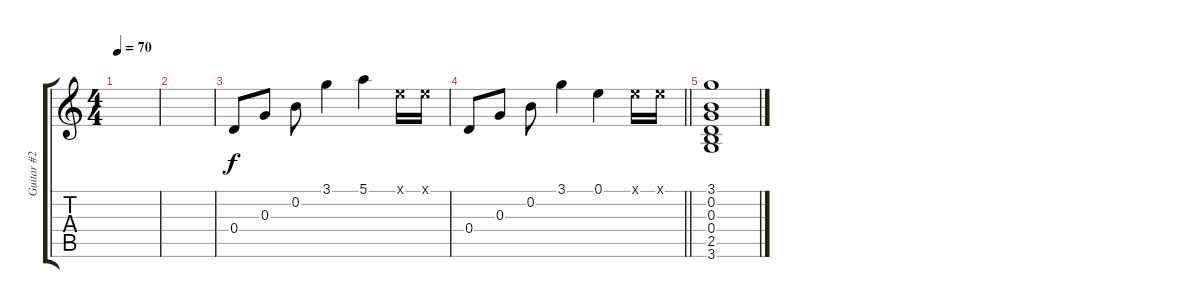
\track ("Guitar #2" "Guitar #2") {instrument distortionguitar}
\staff {score tabs}
\tuning (E4 B3 G3 D3 A2 E2) {hide}
\ts (4 4)
\tempo 70
\clef g2
\ks c
|
|
0.4.8 0.3.8 0.2.8 3.1.4 5.1.4 0.1{x}.16 0.1{x}.16 |
\barLineRight lightlight
0.4.8 0.3.8 0.2.8 3.1.4 0.1.4 0.1{x}.16 0.1{x}.16 |
(3.1 0.2 0.3 0.4 2.5 3.6).1
